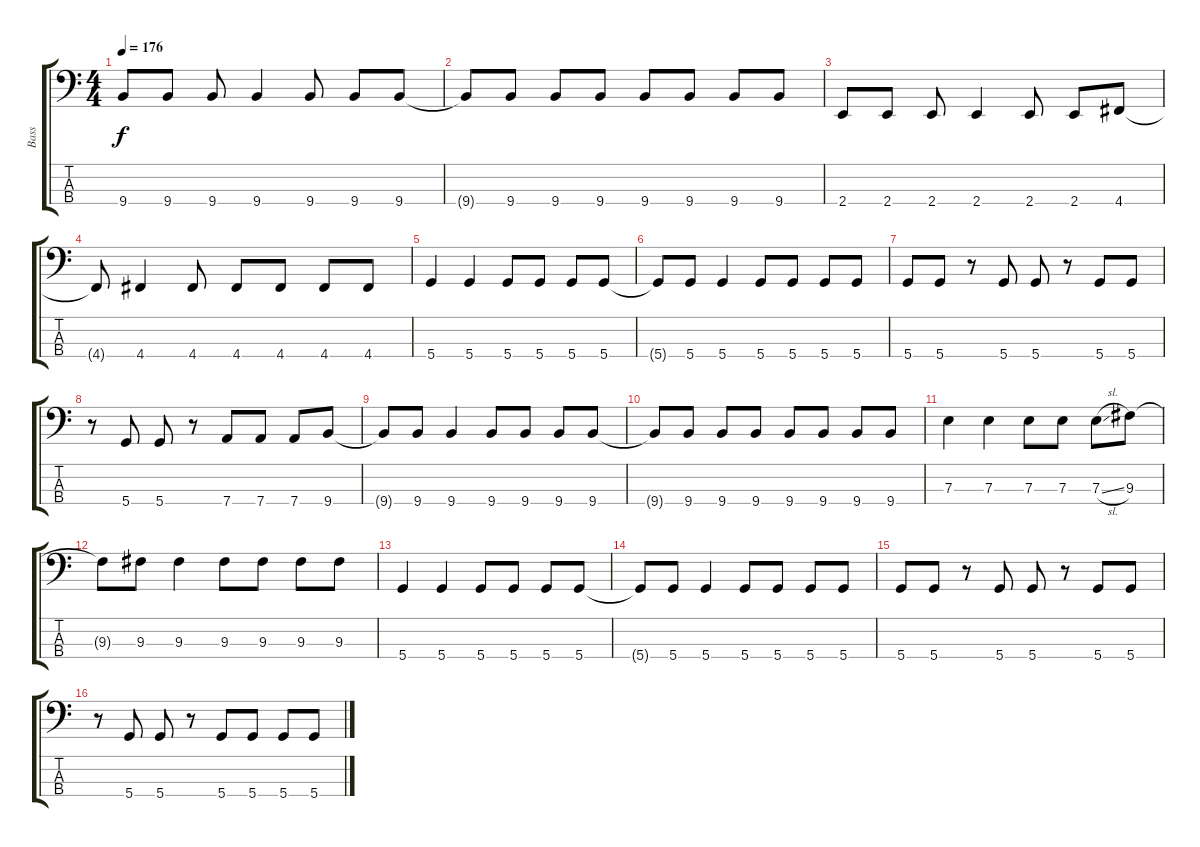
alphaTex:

\track ("Bass" "Bass") {instrument electricbassfinger}
\staff {score tabs}
\tuning (G2 D2 A1 D1) {hide}
\ts (4 4)
\tempo 176
\clef f4
\ks c
9.4.8{dy f instrument electricbassfinger} 9.4.8 9.4.8 9.4.4 9.4.8 9.4.8 9.4.8 |
9.4{t}.8 9.4.8 9.4.8 9.4.8 9.4.8 9.4.8 9.4.8 9.4.8 |
2.4.8 2.4.8 2.4.8 2.4.4 2.4.8 2.4.8 4.4.8 |
4.4{t}.8 4.4.4 4.4.8 4.4.8 4.4.8 4.4.8 4.4.8 |
5.4.4 5.4.4 5.4.8 5.4.8 5.4.8 5.4.8 |
5.4{t}.8 5.4.8 5.4.4 5.4.8 5.4.8 5.4.8 5.4.8 |
5.4.8 5.4.8 r.8 5.4.8 5.4.8 r.8 5.4.8 5.4.8 |
r.8 5.4.8 5.4.8 r.8 7.4.8 7.4.8 7.4.8 9.4.8 |
9.4{t}.8 9.4.8 9.4.4 9.4.8 9.4.8 9.4.8 9.4.8 |
9.4{t}.8 9.4.8 9.4.8 9.4.8 9.4.8 9.4.8 9.4.8 9.4.8 |
7.3.4 7.3.4 7.3.8 7.3.8 7.3{sl}.8 9.3.8 |
9.3{t}.8 9.3.8 9.3.4 9.3.8 9.3.8 9.3.8 9.3.8 |
5.4.4 5.4.4 5.4.8 5.4.8 5.4.8 5.4.8 |
5.4{t}.8 5.4.8 5.4.4 5.4.8 5.4.8 5.4.8 5.4.8 |
5.4.8 5.4.8 r.8 5.4.8 5.4.8 r.8 5.4.8 5.4.8 |
r.8 5.4.8 5.4.8 r.8 5.4.8 5.4.8 5.4.8 5.4.8
